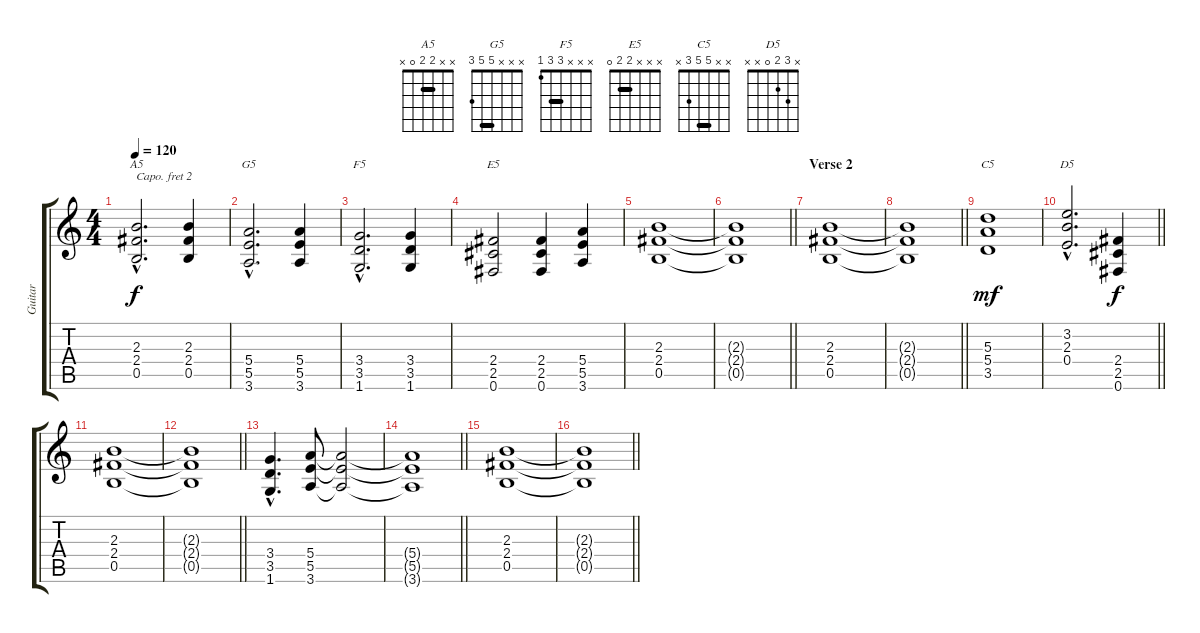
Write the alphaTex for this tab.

\track ("Guitar" "Guitar") {instrument distortionguitar}
\staff {score tabs}
\capo 2
\tuning (E4 B3 G3 D3 A2 E2) {hide}
\chord ("A5" x x 2 2 0 x) {barre 2}
\chord ("G5" x x x 5 5 3) {barre 5}
\chord ("F5" x x x 3 3 1) {barre 3}
\chord ("E5" x x x 2 2 0) {barre 2}
\chord ("C5" x x 5 5 3 x) {barre 5}
\chord ("D5" x 3 2 0 x x)
\ts (4 4)
\tempo 120
\clef g2
\ks c
(2.3{hac} 2.4{hac} 0.5{hac}).2{d ch "A5" dy f} (2.3 2.4 0.5).4 |
(5.4{hac} 5.5{hac} 3.6{hac}).2{d ch "G5"} (5.4 5.5 3.6).4 |
(3.4{hac} 3.5{hac} 1.6{hac}).2{d ch "F5"} (3.4 3.5 1.6).4 |
(2.4 2.5 0.6).2{ch "E5"} (2.4 2.5 0.6).4 (5.4 5.5 3.6).4 |
(2.3 2.4 0.5).1 |
\barLineRight lightlight
(2.3{t} 2.4{t} 0.5{t}).1 |
\section ("" "Verse 2")
(2.3 2.4 0.5).1 |
\barLineRight lightlight
(2.3{t} 2.4{t} 0.5{t}).1 |
(5.3 5.4 3.5).1{ch "C5" dy mf} |
\barLineRight lightlight
(3.2{hac} 2.3{hac} 0.4{hac}).2{d ch "D5"} (2.4 2.5 0.6).4{dy f} |
(2.3 2.4 0.5).1 |
\barLineRight lightlight
(2.3{t} 2.4{t} 0.5{t}).1 |
(3.4{hac} 3.5{hac} 1.6{hac}).4{d} (5.4 5.5 3.6).8 (5.4{t} 5.5{t} 3.6{t}).2 |
\barLineRight lightlight
(5.4{t} 5.5{t} 3.6{t}).1 |
(2.3 2.4 0.5).1 |
\barLineRight lightlight
(2.3{t} 2.4{t} 0.5{t}).1
